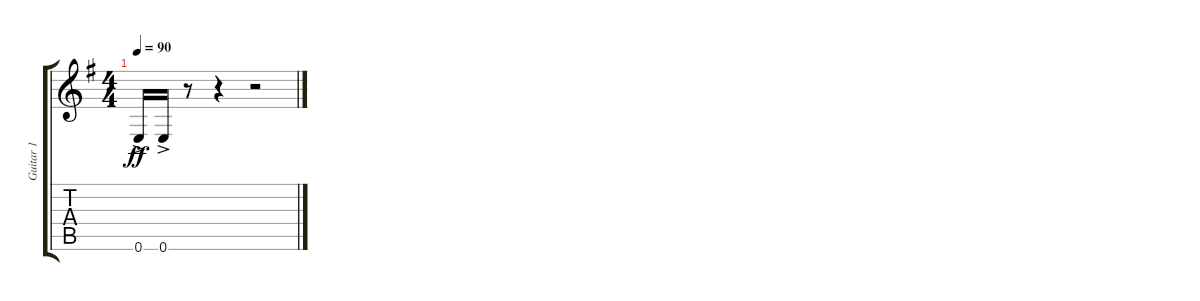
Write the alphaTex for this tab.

\track ("Guitar 1" "Guitar 1") {instrument overdrivenguitar}
\staff {score tabs}
\tuning (E4 B3 G3 D3 A2 E2) {hide}
\ts (4 4)
\tempo 90
\clef g2
\ks g
0.6{ac}.16{dy ff} 0.6{ac}.16 r.8 r.4 r.2
